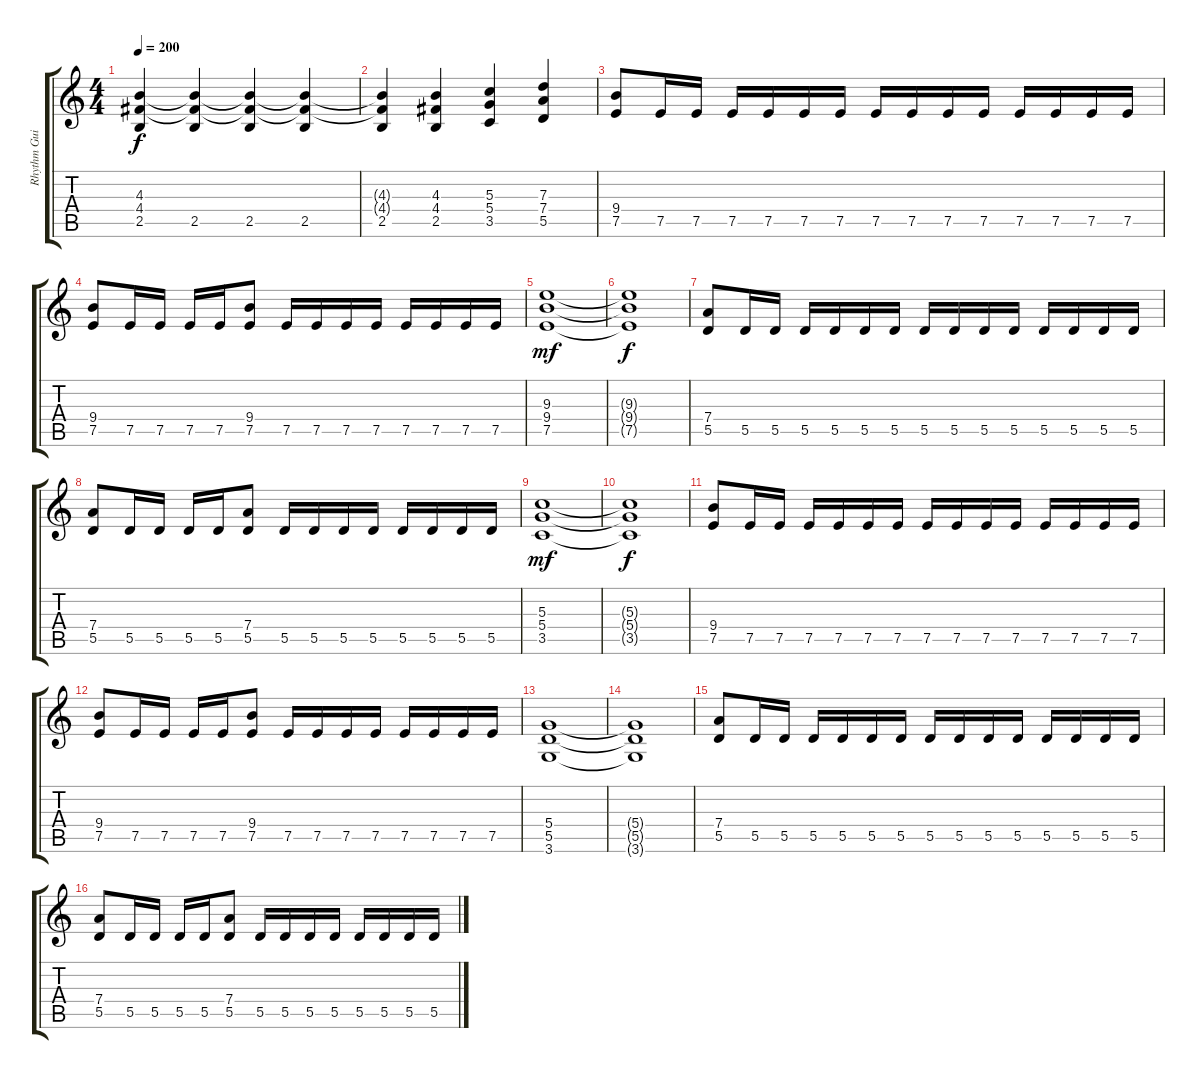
\track ("Rhythm Guitar 1" "Rhythm Gui") {instrument distortionguitar}
\staff {score tabs}
\tuning (E4 B3 G3 D3 A2 E2) {hide}
\ts (4 4)
\tempo 200
\clef g2
\ks c
(4.3 4.4 2.5).4{dy f} (4.3{t} 4.4{t} 2.5).4 (4.3{t} 4.4{t} 2.5).4 (4.3{t} 4.4{t} 2.5).4 |
(4.3{t} 4.4{t} 2.5).4 (4.3 4.4 2.5).4 (5.3 5.4 3.5).4 (7.3 7.4 5.5).4 |
(9.4 7.5).8 7.5.16 7.5.16 7.5.16 7.5.16 7.5.16 7.5.16 7.5.16 7.5.16 7.5.16 7.5.16 7.5.16 7.5.16 7.5.16 7.5.16 |
(9.4 7.5).8 7.5.16 7.5.16 7.5.16 7.5.16 (9.4 7.5).8 7.5.16 7.5.16 7.5.16 7.5.16 7.5.16 7.5.16 7.5.16 7.5.16 |
(9.3 9.4 7.5).1{dy mf} |
(9.3{t} 9.4{t} 7.5{t}).1{dy f} |
(7.4 5.5).8 5.5.16 5.5.16 5.5.16 5.5.16 5.5.16 5.5.16 5.5.16 5.5.16 5.5.16 5.5.16 5.5.16 5.5.16 5.5.16 5.5.16 |
(7.4 5.5).8 5.5.16 5.5.16 5.5.16 5.5.16 (7.4 5.5).8 5.5.16 5.5.16 5.5.16 5.5.16 5.5.16 5.5.16 5.5.16 5.5.16 |
(5.3 5.4 3.5).1{dy mf} |
(5.3{t} 5.4{t} 3.5{t}).1{dy f} |
(9.4 7.5).8 7.5.16 7.5.16 7.5.16 7.5.16 7.5.16 7.5.16 7.5.16 7.5.16 7.5.16 7.5.16 7.5.16 7.5.16 7.5.16 7.5.16 |
(9.4 7.5).8 7.5.16 7.5.16 7.5.16 7.5.16 (9.4 7.5).8 7.5.16 7.5.16 7.5.16 7.5.16 7.5.16 7.5.16 7.5.16 7.5.16 |
(5.4 5.5 3.6).1 |
(5.4{t} 5.5{t} 3.6{t}).1 |
(7.4 5.5).8 5.5.16 5.5.16 5.5.16 5.5.16 5.5.16 5.5.16 5.5.16 5.5.16 5.5.16 5.5.16 5.5.16 5.5.16 5.5.16 5.5.16 |
(7.4 5.5).8 5.5.16 5.5.16 5.5.16 5.5.16 (7.4 5.5).8 5.5.16 5.5.16 5.5.16 5.5.16 5.5.16 5.5.16 5.5.16 5.5.16
